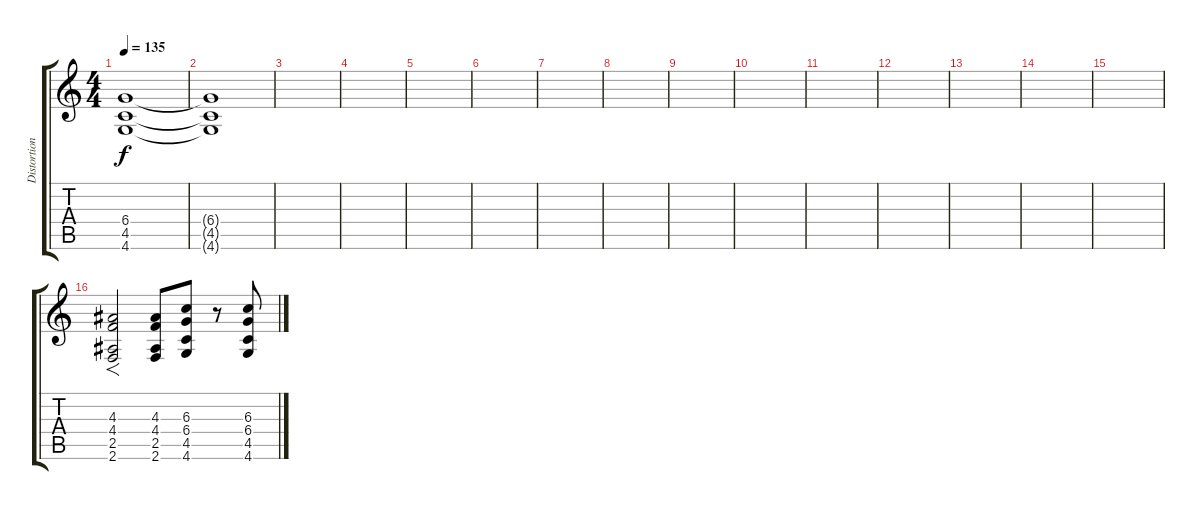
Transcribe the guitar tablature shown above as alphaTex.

\track ("Distortion Guitar" "Distortion") {instrument distortionguitar}
\staff {score tabs}
\tuning (Eb4 Bb3 Gb3 Db3 Ab2 Eb2) {hide}
\ts (4 4)
\tempo 135
\clef g2
\ks c
(6.4 4.5 4.6).1{dy f} |
(6.4{t} 4.5{t} 4.6{t}).1 |
|
|
|
|
|
|
|
|
|
|
|
|
|
(4.3 4.4 2.5 2.6).2{f} (4.3 4.4 2.5 2.6).8 (6.3 6.4 4.5 4.6).8 r.8 (6.3 6.4 4.5 4.6).8
